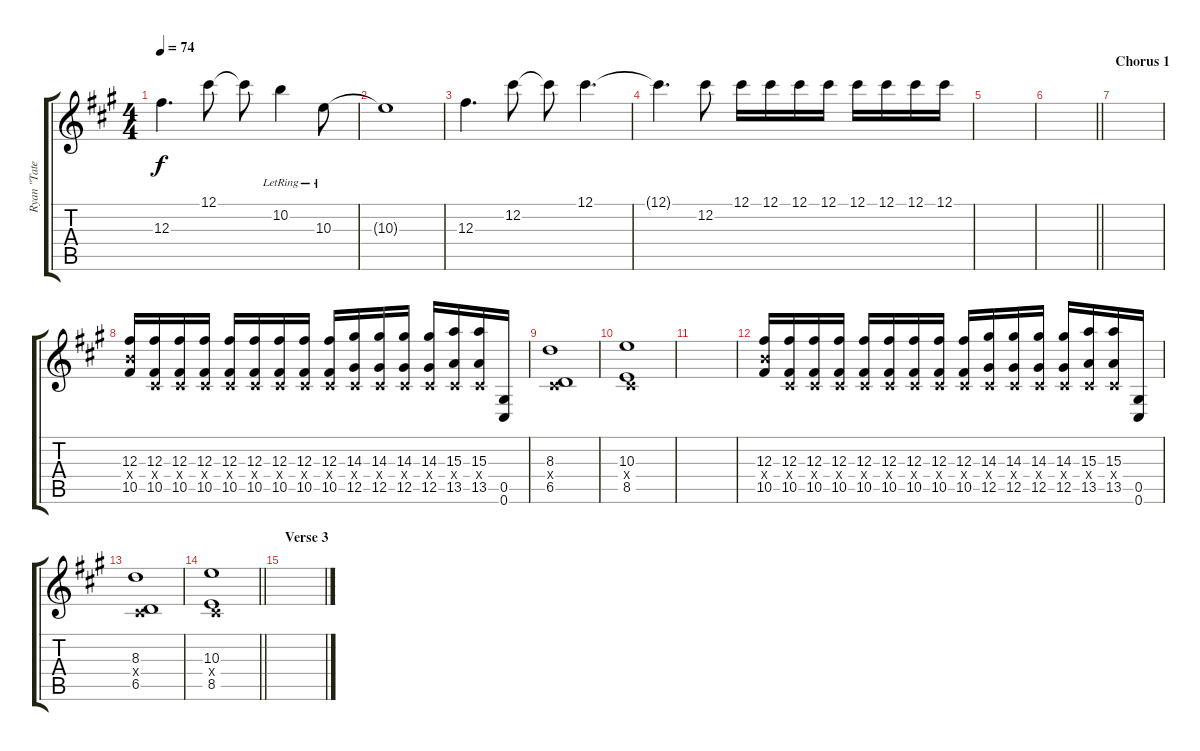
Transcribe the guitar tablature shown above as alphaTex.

\track ("Ryan \"Tater\" Johnson" "Ryan \"Tate") {instrument distortionguitar}
\staff {score tabs}
\tuning (Db4 Db4 Gb3 Db3 Ab2 Db2) {hide}
\ts (4 4)
\tempo 74
\clef g2
\ks f#minor
12.3{t}.4{d dy f} 12.1.8 12.1{t}.8 10.2{lr}.4 10.3{lr}.8 |
10.3{t}.1 |
12.3.4{d} 12.2.8 12.2{t}.8 12.1.4{d} |
12.1{t}.4{d} 12.2.8 12.1.16 12.1.16 12.1.16 12.1.16 12.1.16 12.1.16 12.1.16 12.1.16 |
|
\barLineRight lightlight
|
\section ("" "Chorus 1")
|
(12.3 10.4{x} 10.5).16{volume 10} (12.3 0.4{x} 10.5).16 (12.3 0.4{x} 10.5).16 (12.3 0.4{x} 10.5).16 (12.3 0.4{x} 10.5).16 (12.3 0.4{x} 10.5).16 (12.3 0.4{x} 10.5).16 (12.3 0.4{x} 10.5).16 (12.3 0.4{x} 10.5).16 (14.3 0.4{x} 12.5).16 (14.3 0.4{x} 12.5).16 (14.3 0.4{x} 12.5).16 (14.3 0.4{x} 12.5).16 (15.3 0.4{x} 13.5).16 (15.3 0.4{x} 13.5).16 (0.5 0.6).16 |
(8.3 0.4{x} 6.5).1 |
(10.3 0.4{x} 8.5).1 |
|
(12.3 10.4{x} 10.5).16 (12.3 0.4{x} 10.5).16 (12.3 0.4{x} 10.5).16 (12.3 0.4{x} 10.5).16 (12.3 0.4{x} 10.5).16 (12.3 0.4{x} 10.5).16 (12.3 0.4{x} 10.5).16 (12.3 0.4{x} 10.5).16 (12.3 0.4{x} 10.5).16 (14.3 0.4{x} 12.5).16 (14.3 0.4{x} 12.5).16 (14.3 0.4{x} 12.5).16 (14.3 0.4{x} 12.5).16 (15.3 0.4{x} 13.5).16 (15.3 0.4{x} 13.5).16 (0.5 0.6).16 |
(8.3 0.4{x} 6.5).1 |
\barLineRight lightlight
(10.3 0.4{x} 8.5).1 |
\section ("" "Verse 3")
